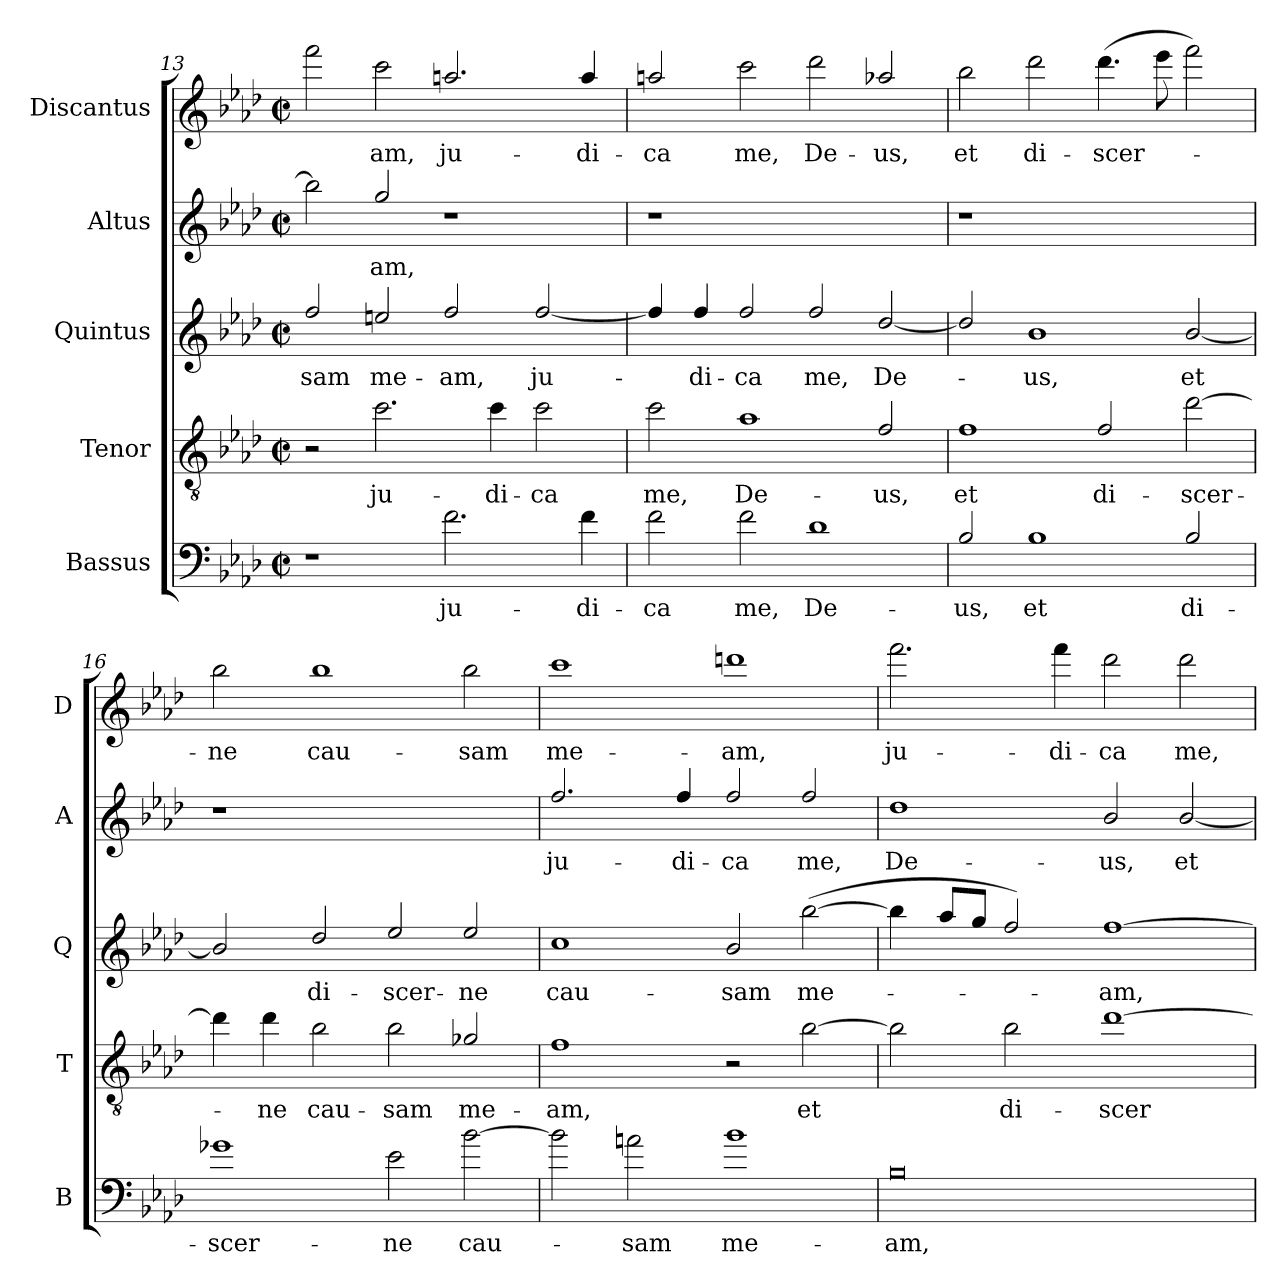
**kern	**text	**kern	**text	**kern	**text	**kern	**text	**kern	**text
*part5	*part5	*part4	*part4	*part3	*part3	*part2	*part2	*part1	*part1
*staff5	*staff5	*staff4	*staff4	*staff3	*staff3	*staff2	*staff2	*staff1	*staff1
*I"Bassus	*	*I"Tenor	*	*I"Quintus	*	*I"Altus	*	*I"Discantus	*
*I'B	*	*I'T	*	*I'Q	*	*I'A	*	*I'D	*
*clefF4	*	*clefGv2	*	*clefG2	*	*clefG2	*	*clefG2	*
*ITrd7c12	*	*ITrd7c12	*	*ITrd7c12	*	*ITrd7c12	*	*ITrd7c12	*
*k[b-e-a-d-]	*	*k[b-e-a-d-]	*	*k[b-e-a-d-]	*	*k[b-e-a-d-]	*	*k[b-e-a-d-]	*
*f:	*	*f:	*	*f:	*	*f:	*	*f:	*
*M2/2	*	*M2/2	*	*M2/2	*	*M2/2	*	*M2/2	*
*met(c|)	*	*met(c|)	*	*met(c|)	*	*met(c|)	*	*met(c|)	*
=13	=13	=13	=13	=13	=13	=13	=13	=13	=13
!	!	!	!	!	!LO:LY:b	!	!	!	!
1r	.	2r	.	2f/	-sam	2b-\]	.	2ff\	.
!	!	!	!LO:LY:b	!	!LO:LY:b	!	!LO:LY:b	!	!LO:LY:b
.	.	2.c\	ju-	2en/	me-	2g/	-am,	2cc\	-am,
!	!LO:LY:b	!	!	!	!LO:LY:b	!	!	!	!LO:LY:b
2.F\	ju-	.	.	2f/	-am,	1r	.	2.an/	ju-
!	!	!	!LO:LY:b	!	!	!	!	!	!
.	.	4c\	-di-	.	.	.	.	.	.
!	!	!	!LO:LY:b	!	!LO:LY:b	!	!	!	!
.	.	2c\	-ca	[2f/	ju-	.	.	.	.
!	!LO:LY:b	!	!	!	!	!	!	!	!LO:LY:b
4F\	-di-	.	.	.	.	.	.	4a/	-di-
=14	=14	=14	=14	=14	=14	=14	=14	=14	=14
!	!LO:LY:b	!	!LO:LY:b	!	!	!	!	!	!LO:LY:b
2F\	-ca	2c\	me,	4f/]	.	1r	.	2an/	-ca
!	!	!	!	!	!LO:LY:b	!	!	!	!
.	.	.	.	4f/	-di-	.	.	.	.
!	!LO:LY:b	!	!LO:LY:b	!	!LO:LY:b	!	!	!	!LO:LY:b
2F\	me,	1A-	De-	2f/	-ca	.	.	2cc\	me,
!	!LO:LY:b	!	!	!	!LO:LY:b	!	!	!	!LO:LY:b
1D-	De-	.	.	2f/	me,	1ryy	.	2dd-\	De-
!	!	!	!LO:LY:b	!	!LO:LY:b	!	!	!	!LO:LY:b
.	.	2F/	-us,	[2d-/	De-	.	.	2a-X/	-us,
=15	=15	=15	=15	=15	=15	=15	=15	=15	=15
!	!LO:LY:b	!	!LO:LY:b	!	!	!	!	!	!LO:LY:b
2BB-/	-us,	1F	et	2d-/]	.	1r	.	2b-\	et
!	!LO:LY:b	!	!	!	!LO:LY:b	!	!	!	!LO:LY:b
1BB-	et	.	.	1B-	-us,	.	.	2dd-\	di-
!	!	!	!LO:LY:b	!	!	!	!	!	!LO:LY:b
.	.	2F/	di-	.	.	1ryy	.	(>4.dd-\	-scer-
.	.	.	.	.	.	.	.	8ee-\	.
!	!LO:LY:b	!	!LO:LY:b	!	!LO:LY:b	!	!	!	!
2BB-/	di-	[2d-\	-scer-	[2B-/	et	.	.	2ff\)	.
!!LO:LB:g=z
=16	=16	=16	=16	=16	=16	=16	=16	=16	=16
!	!LO:LY:b	!	!	!	!	!	!	!	!LO:LY:b
1G-X	-scer-	4d-\]	.	2B-/]	.	1r	.	2b-\	-ne
!	!	!	!LO:LY:b	!	!	!	!	!	!
.	.	4d-\	-ne	.	.	.	.	.	.
!	!	!	!LO:LY:b	!	!LO:LY:b	!	!	!	!LO:LY:b
.	.	2B-\	cau-	2d-/	di-	.	.	1b-	cau-
!	!LO:LY:b	!	!LO:LY:b	!	!LO:LY:b	!	!	!	!
2E-\	-ne	2B-\	-sam	2e-/	-scer-	1ryy	.	.	.
!	!LO:LY:b	!	!LO:LY:b	!	!LO:LY:b	!	!	!	!LO:LY:b
[2B-\	cau-	2G-X/	me-	2e-/	-ne	.	.	2b-\	-sam
=17	=17	=17	=17	=17	=17	=17	=17	=17	=17
!	!	!	!LO:LY:b	!	!LO:LY:b	!	!LO:LY:b	!	!LO:LY:b
2B-\]	.	1F	-am,	1c	cau-	2.f/	ju-	1cc	me-
!	!LO:LY:b	!	!	!	!	!	!	!	!
2An\	-sam	.	.	.	.	.	.	.	.
!	!	!	!	!	!	!	!LO:LY:b	!	!
.	.	.	.	.	.	4f/	-di-	.	.
!	!LO:LY:b	!	!	!	!LO:LY:b	!	!LO:LY:b	!	!LO:LY:b
1B-	me-	2r	.	2B-/	-sam	2f/	-ca	1ddn	-am,
!	!	!	!LO:LY:b	!	!LO:LY:b	!	!LO:LY:b	!	!
.	.	[2B-\	et	(>[2b-\	me-	2f/	me,	.	.
=18	=18	=18	=18	=18	=18	=18	=18	=18	=18
!	!LO:LY:b	!	!	!	!	!	!LO:LY:b	!	!LO:LY:b
0BB-	-am,	2B-\]	.	4b-\]	.	1d-	De-	2.ff\	ju-
.	.	.	.	8a-/L	.	.	.	.	.
.	.	.	.	8g/J	.	.	.	.	.
!	!	!	!LO:LY:b	!	!	!	!	!	!
.	.	2B-\	di-	2f/)	.	.	.	.	.
!	!	!	!	!	!	!	!	!	!LO:LY:b
.	.	.	.	.	.	.	.	4ff\	-di-
!	!	!	!LO:LY:b	!	!LO:LY:b	!	!LO:LY:b	!	!LO:LY:b
.	.	[1d-	-scer-	[1f	-am,	2B-/	-us,	2dd-\	-ca
!	!	!	!	!	!	!	!LO:LY:b	!	!LO:LY:b
.	.	.	.	.	.	[2B-/	et	2dd-\	me,
=	=	=	=	=	=	=	=	=	=
*-	*-	*-	*-	*-	*-	*-	*-	*-	*-
